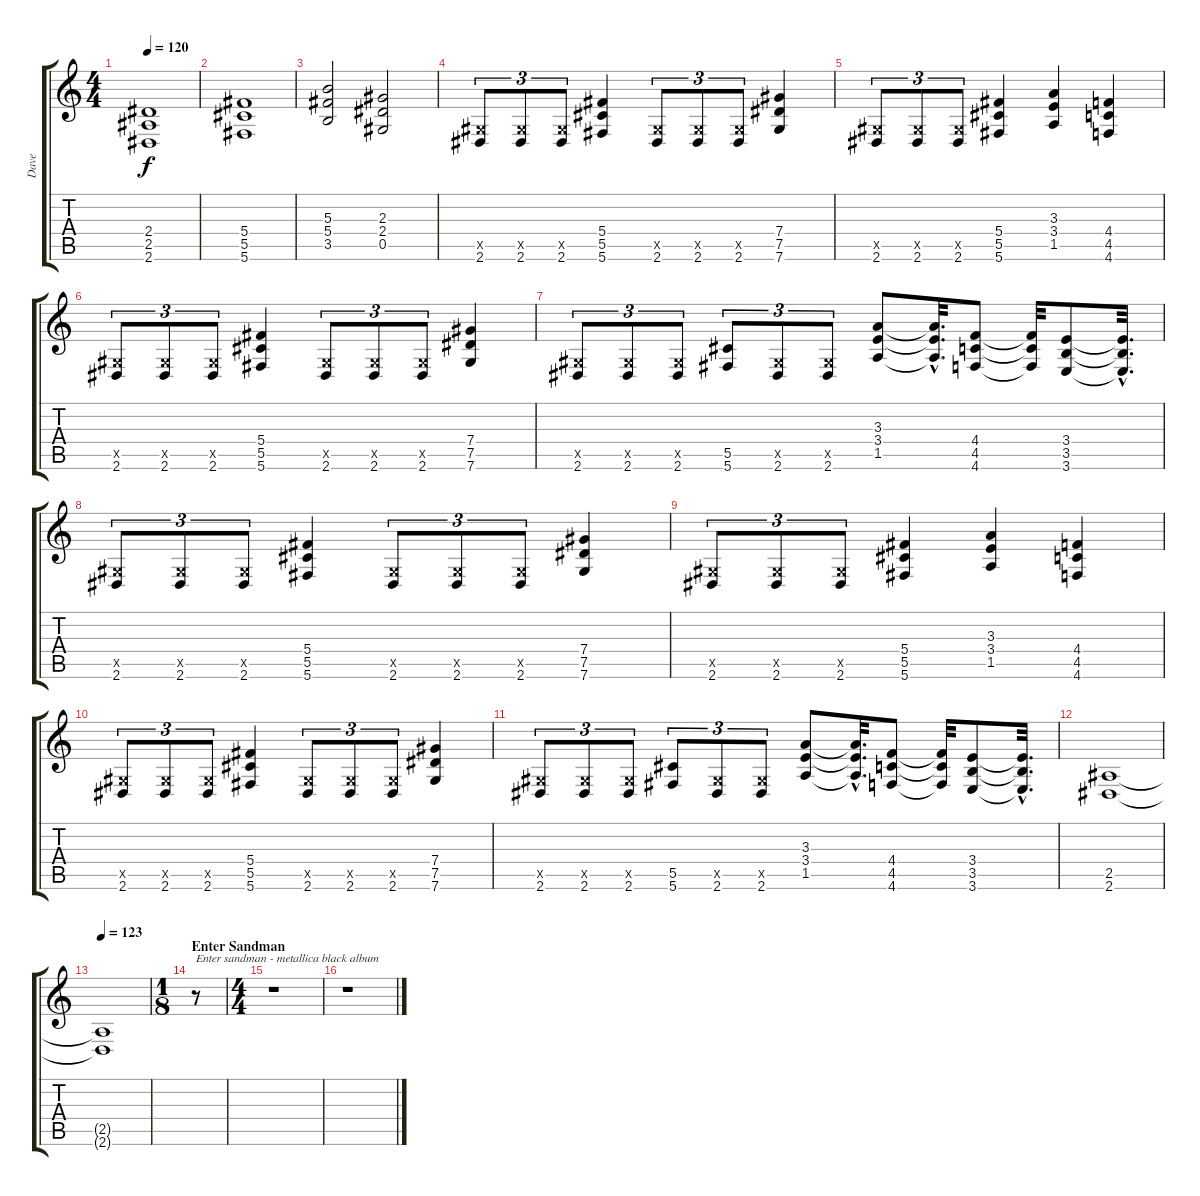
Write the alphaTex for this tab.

\track ("Dave" "Dave") {instrument distortionguitar}
\staff {score tabs}
\tuning (Eb4 Bb3 Gb3 Db3 Ab2 Db2) {hide}
\ts (4 4)
\tempo 120
\clef g2
\ks c
(2.4{t} 2.5{t} 2.6{t}).1{dy f} |
(5.4 5.5 5.6).1 |
(5.3 5.4 3.5).2 (2.3 2.4 0.5).2 |
(0.5{x} 2.6).8{tu (3 2)} (0.5{x} 2.6).8{tu (3 2)} (0.5{x} 2.6).8{tu (3 2)} (5.4 5.5 5.6).4 (0.5{x} 2.6).8{tu (3 2)} (0.5{x} 2.6).8{tu (3 2)} (0.5{x} 2.6).8{tu (3 2)} (7.4 7.5 7.6).4 |
(0.5{x} 2.6).8{tu (3 2)} (0.5{x} 2.6).8{tu (3 2)} (0.5{x} 2.6).8{tu (3 2)} (5.4 5.5 5.6).4 (3.3 3.4 1.5).4 (4.4 4.5 4.6).4 |
(0.5{x} 2.6).8{tu (3 2)} (0.5{x} 2.6).8{tu (3 2)} (0.5{x} 2.6).8{tu (3 2)} (5.4 5.5 5.6).4 (0.5{x} 2.6).8{tu (3 2)} (0.5{x} 2.6).8{tu (3 2)} (0.5{x} 2.6).8{tu (3 2)} (7.4 7.5 7.6).4 |
(0.5{x} 2.6).8{tu (3 2)} (0.5{x} 2.6).8{tu (3 2)} (0.5{x} 2.6).8{tu (3 2)} (5.5 5.6).8{tu (3 2)} (0.5{x} 2.6).8{tu (3 2)} (0.5{x} 2.6).8{tu (3 2)} (3.3 3.4 1.5).8 (3.3{hac t} 3.4{hac t} 1.5{hac t}).32{d} (4.4 4.5 4.6).8 (4.4{t} 4.5{t} 4.6{t}).32 (3.4 3.5 3.6).8 (3.4{hac t} 3.5{hac t} 3.6{hac t}).32{d} |
(0.5{x} 2.6).8{tu (3 2)} (0.5{x} 2.6).8{tu (3 2)} (0.5{x} 2.6).8{tu (3 2)} (5.4 5.5 5.6).4 (0.5{x} 2.6).8{tu (3 2)} (0.5{x} 2.6).8{tu (3 2)} (0.5{x} 2.6).8{tu (3 2)} (7.4 7.5 7.6).4 |
(0.5{x} 2.6).8{tu (3 2)} (0.5{x} 2.6).8{tu (3 2)} (0.5{x} 2.6).8{tu (3 2)} (5.4 5.5 5.6).4 (3.3 3.4 1.5).4 (4.4 4.5 4.6).4 |
(0.5{x} 2.6).8{tu (3 2)} (0.5{x} 2.6).8{tu (3 2)} (0.5{x} 2.6).8{tu (3 2)} (5.4 5.5 5.6).4 (0.5{x} 2.6).8{tu (3 2)} (0.5{x} 2.6).8{tu (3 2)} (0.5{x} 2.6).8{tu (3 2)} (7.4 7.5 7.6).4 |
(0.5{x} 2.6).8{tu (3 2)} (0.5{x} 2.6).8{tu (3 2)} (0.5{x} 2.6).8{tu (3 2)} (5.5 5.6).8{tu (3 2)} (0.5{x} 2.6).8{tu (3 2)} (0.5{x} 2.6).8{tu (3 2)} (3.3 3.4 1.5).8 (3.3{hac t} 3.4{hac t} 1.5{hac t}).32{d} (4.4 4.5 4.6).8 (4.4{t} 4.5{t} 4.6{t}).32 (3.4 3.5 3.6).8 (3.4{hac t} 3.5{hac t} 3.6{hac t}).32{d} |
(2.5 2.6).1 |
\tempo 123
(2.5{t} 2.6{t}).1 |
\ts (1 8)
\section ("" "Enter Sandman")
r.8{txt "Enter sandman - metallica black album"} |
\ts (4 4)
r.1 |
r.1
